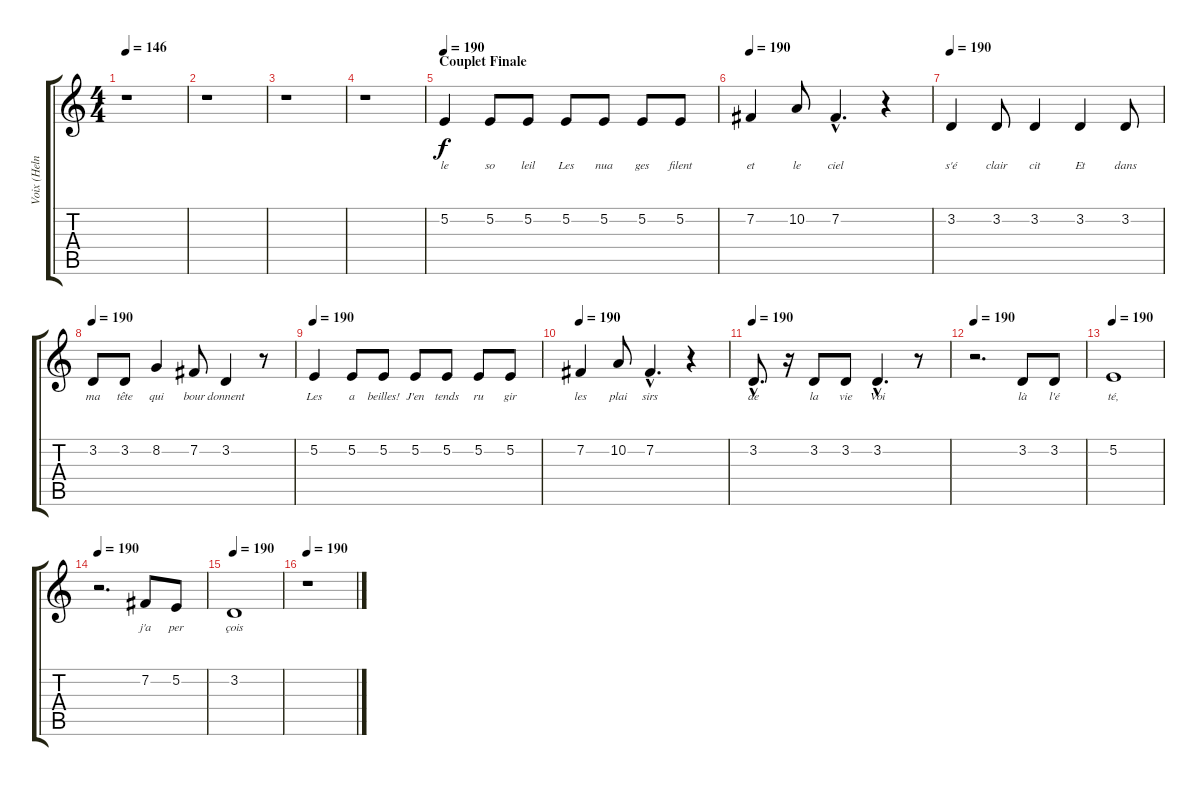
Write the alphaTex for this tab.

\track ("Voix (Helno)" "Voix (Heln") {instrument clarinet}
\staff {score tabs}
\tuning (E4 B3 G3 D3 A2 E2) {hide}
\ts (4 4)
\tempo 146
\clef g2
\ks c
r.1{dy f} |
r.1 |
r.1 |
r.1 |
\section ("" "Couplet Finale")
\tempo 200
\tempo 190
5.2.4{lyrics (0 "le") lyrics (1 "") lyrics (2 "") lyrics (3 "") lyrics (4 "")} 5.2.8{lyrics (0 "so") lyrics (1 "") lyrics (2 "") lyrics (3 "") lyrics (4 "")} 5.2.8{lyrics (0 "leil") lyrics (1 "") lyrics (2 "") lyrics (3 "") lyrics (4 "")} 5.2.8{lyrics (0 "Les") lyrics (1 "") lyrics (2 "") lyrics (3 "") lyrics (4 "")} 5.2.8{lyrics (0 "nua") lyrics (1 "") lyrics (2 "") lyrics (3 "") lyrics (4 "")} 5.2.8{lyrics (0 "ges") lyrics (1 "") lyrics (2 "") lyrics (3 "") lyrics (4 "")} 5.2.8{lyrics (0 "filent") lyrics (1 "") lyrics (2 "") lyrics (3 "") lyrics (4 "")} |
\tempo 190
7.2.4{lyrics (0 "et") lyrics (1 "") lyrics (2 "") lyrics (3 "") lyrics (4 "")} 10.2.8{lyrics (0 "le") lyrics (1 "") lyrics (2 "") lyrics (3 "") lyrics (4 "")} 7.2{hac}.4{d lyrics (0 "ciel") lyrics (1 "") lyrics (2 "") lyrics (3 "") lyrics (4 "")} r.4 |
\tempo 190
3.2.4{lyrics (0 "s'é") lyrics (1 "") lyrics (2 "") lyrics (3 "") lyrics (4 "")} 3.2.8{lyrics (0 "clair") lyrics (1 "") lyrics (2 "") lyrics (3 "") lyrics (4 "")} 3.2.4{lyrics (0 "cit") lyrics (1 "") lyrics (2 "") lyrics (3 "") lyrics (4 "")} 3.2.4{lyrics (0 "Et") lyrics (1 "") lyrics (2 "") lyrics (3 "") lyrics (4 "")} 3.2.8{lyrics (0 "dans") lyrics (1 "") lyrics (2 "") lyrics (3 "") lyrics (4 "")} |
\tempo 190
3.2.8{lyrics (0 "ma") lyrics (1 "") lyrics (2 "") lyrics (3 "") lyrics (4 "")} 3.2.8{lyrics (0 "tête") lyrics (1 "") lyrics (2 "") lyrics (3 "") lyrics (4 "")} 8.2.4{lyrics (0 "qui") lyrics (1 "") lyrics (2 "") lyrics (3 "") lyrics (4 "")} 7.2.8{lyrics (0 "bour") lyrics (1 "") lyrics (2 "") lyrics (3 "") lyrics (4 "")} 3.2.4{lyrics (0 "donnent") lyrics (1 "") lyrics (2 "") lyrics (3 "") lyrics (4 "")} r.8 |
\tempo 200
\tempo 190
5.2.4{lyrics (0 "Les") lyrics (1 "") lyrics (2 "") lyrics (3 "") lyrics (4 "")} 5.2.8{lyrics (0 "a") lyrics (1 "") lyrics (2 "") lyrics (3 "") lyrics (4 "")} 5.2.8{lyrics (0 "beilles!") lyrics (1 "") lyrics (2 "") lyrics (3 "") lyrics (4 "")} 5.2.8{lyrics (0 "J'en") lyrics (1 "") lyrics (2 "") lyrics (3 "") lyrics (4 "")} 5.2.8{lyrics (0 "tends") lyrics (1 "") lyrics (2 "") lyrics (3 "") lyrics (4 "")} 5.2.8{lyrics (0 "ru") lyrics (1 "") lyrics (2 "") lyrics (3 "") lyrics (4 "")} 5.2.8{lyrics (0 "gir") lyrics (1 "") lyrics (2 "") lyrics (3 "") lyrics (4 "")} |
\tempo 190
7.2.4{lyrics (0 "les") lyrics (1 "") lyrics (2 "") lyrics (3 "") lyrics (4 "")} 10.2.8{lyrics (0 "plai") lyrics (1 "") lyrics (2 "") lyrics (3 "") lyrics (4 "")} 7.2{hac}.4{d lyrics (0 "sirs") lyrics (1 "") lyrics (2 "") lyrics (3 "") lyrics (4 "")} r.4 |
\tempo 190
3.2{hac}.8{d lyrics (0 "de") lyrics (1 "") lyrics (2 "") lyrics (3 "") lyrics (4 "")} r.16 3.2.8{lyrics (0 "la") lyrics (1 "") lyrics (2 "") lyrics (3 "") lyrics (4 "")} 3.2.8{lyrics (0 "vie") lyrics (1 "") lyrics (2 "") lyrics (3 "") lyrics (4 "")} 3.2{hac}.4{d lyrics (0 "Voi") lyrics (1 "") lyrics (2 "") lyrics (3 "") lyrics (4 "")} r.8 |
\tempo 190
r.2{d} 3.2.8{lyrics (0 "là") lyrics (1 "") lyrics (2 "") lyrics (3 "") lyrics (4 "")} 3.2.8{lyrics (0 "l'é") lyrics (1 "") lyrics (2 "") lyrics (3 "") lyrics (4 "")} |
\tempo 190
5.2.1{lyrics (0 "té,") lyrics (1 "") lyrics (2 "") lyrics (3 "") lyrics (4 "")} |
\tempo 190
r.2{d} 7.2.8{lyrics (0 "j'a") lyrics (1 "") lyrics (2 "") lyrics (3 "") lyrics (4 "")} 5.2.8{lyrics (0 "per") lyrics (1 "") lyrics (2 "") lyrics (3 "") lyrics (4 "")} |
\tempo 190
3.2.1{lyrics (0 "çois") lyrics (1 "") lyrics (2 "") lyrics (3 "") lyrics (4 "")} |
\tempo 190
r.1
